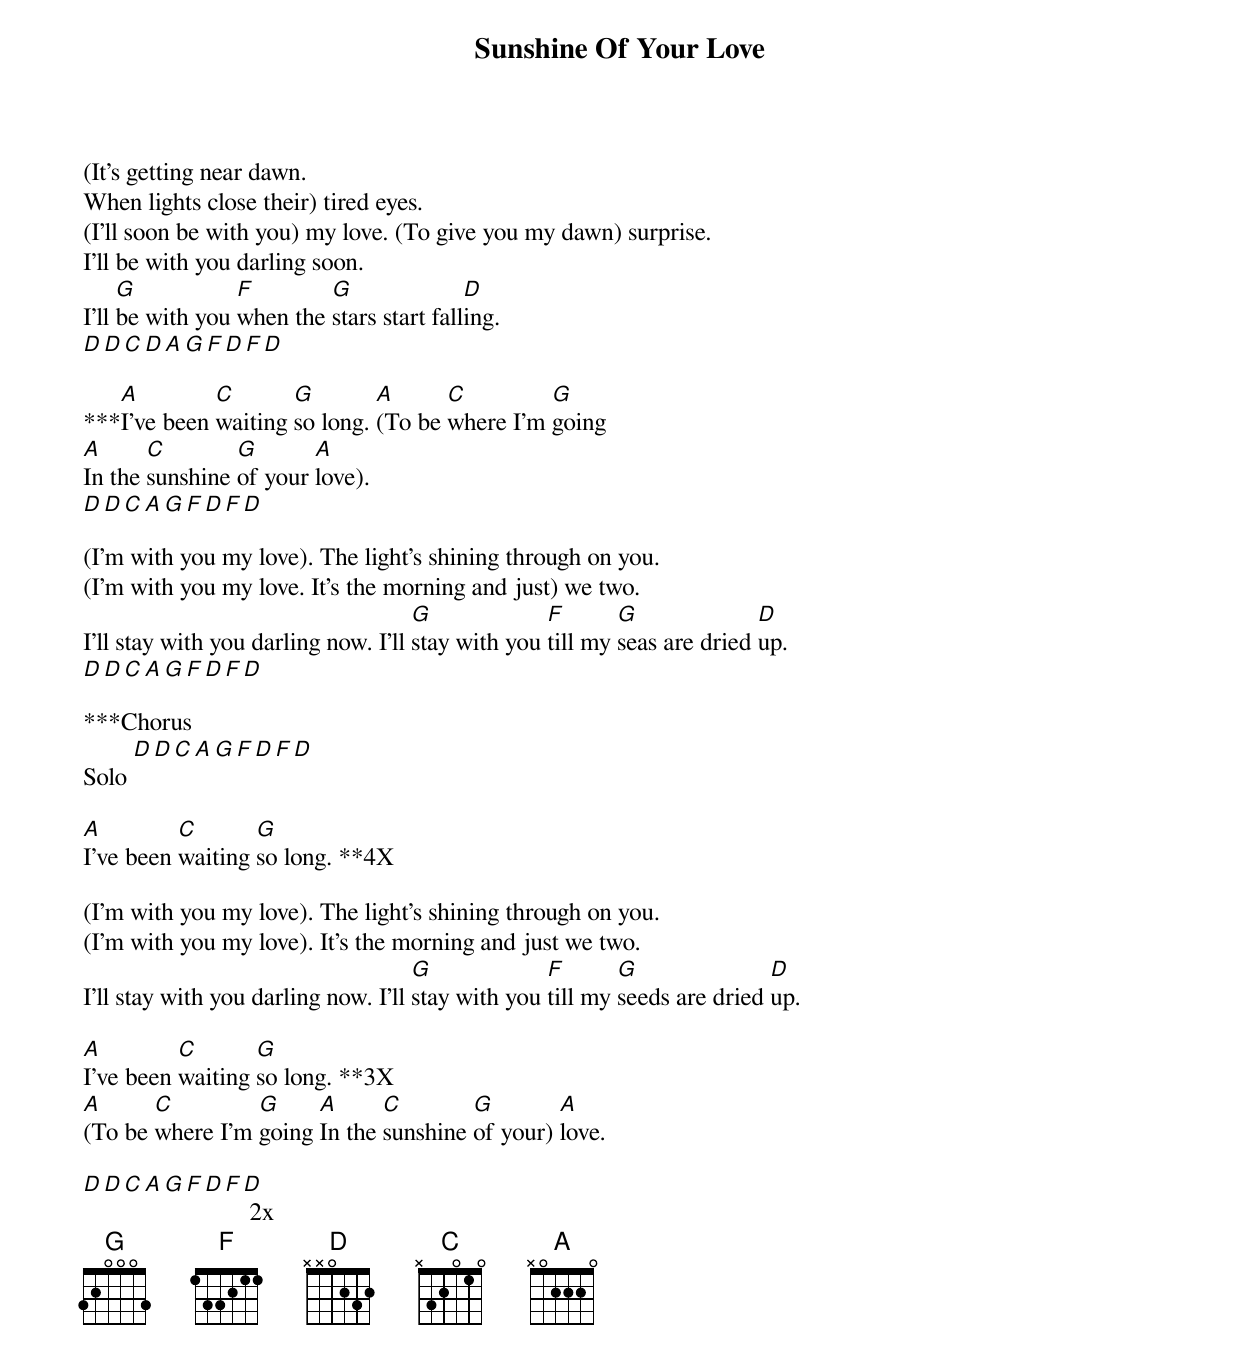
{title: Sunshine Of Your Love}
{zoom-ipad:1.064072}

(It's getting near dawn.
When lights close their) tired eyes.
(I'll soon be with you) my love. (To give you my dawn) surprise.
I'll be with you darling soon.
I'll [G]be with you [F]when the [G]stars start fall[D]ing.
[D][D][C][D][A][G][F][D][F][D]

***[A]I've been [C]waiting [G]so long. [A](To be [C]where I'm [G]going
[A]In the [C]sunshine [G]of your [A]love).
[D][D][C][A][G][F][D][F][D]

(I'm with you my love). The light's shining through on you.
(I'm with you my love. It's the morning and just) we two.
I'll stay with you darling now. I'll [G]stay with you [F]till my [G]seas are dried [D]up.
[D][D][C][A][G][F][D][F][D]

***Chorus
Solo [D][D][C][A][G][F][D][F][D]

[A]I've been [C]waiting [G]so long. **4X

(I'm with you my love). The light's shining through on you.
(I'm with you my love). It's the morning and just we two.
I'll stay with you darling now. I'll [G]stay with you [F]till my [G]seeds are dried [D]up.

[A]I've been [C]waiting [G]so long. **3X
[A](To be [C]where I'm [G]going [A]In the [C]sunshine [G]of your) [A]love.

[D][D][C][A][G][F][D][F][D] 2x
